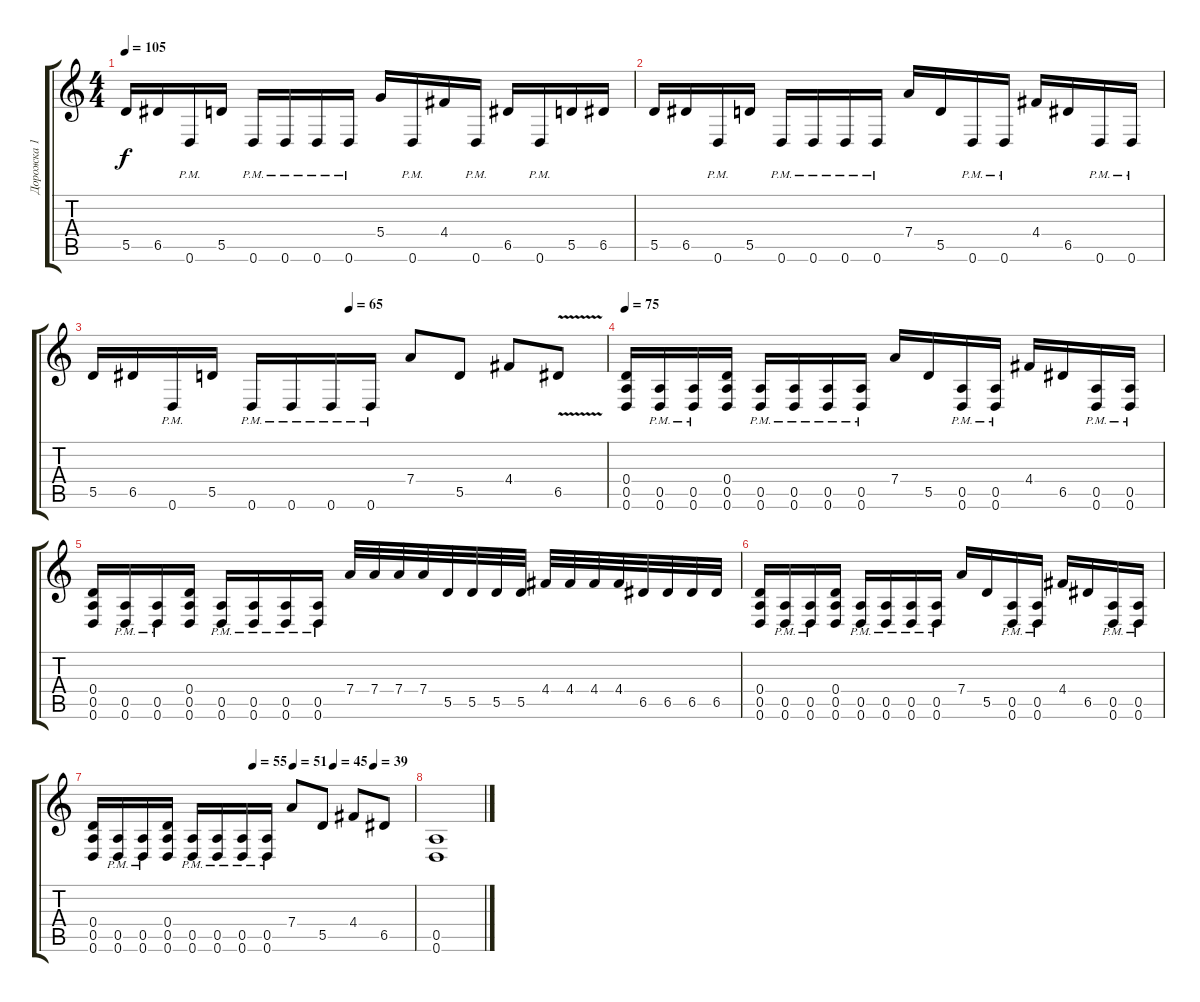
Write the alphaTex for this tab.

\track ("Дорожка 1" "Дорожка 1") {instrument distortionguitar}
\staff {score tabs}
\tuning (E4 B3 G3 D3 A2 D2) {hide}
\ts (4 4)
\tempo 105
\clef g2
\ks c
5.5.16{dy f} 6.5.16 0.6{pm}.16 5.5.16 0.6{pm}.16 0.6{pm}.16 0.6{pm}.16 0.6{pm}.16 5.4.16 0.6{pm}.16 4.4.16 0.6{pm}.16 6.5.16 0.6{pm}.16 5.5.16 6.5.16 |
5.5.16 6.5.16 0.6{pm}.16 5.5.16 0.6{pm}.16 0.6{pm}.16 0.6{pm}.16 0.6{pm}.16 7.4.16 5.5.16 0.6{pm}.16 0.6{pm}.16 4.4.16 6.5.16 0.6{pm}.16 0.6{pm}.16 |
\tempo (65 0.5)
5.5.16 6.5.16 0.6{pm}.16 5.5.16 0.6{pm}.16 0.6{pm}.16 0.6{pm}.16 0.6{pm}.16 7.4.8 5.5.8 4.4.8 6.5{v}.8 |
\tempo 75
(0.4 0.5 0.6).16 (0.5{pm} 0.6{pm}).16 (0.5{pm} 0.6{pm}).16 (0.4 0.5 0.6).16 (0.5{pm} 0.6{pm}).16 (0.5{pm} 0.6{pm}).16 (0.5{pm} 0.6{pm}).16 (0.5{pm} 0.6{pm}).16 7.4.16 5.5.16 (0.5{pm} 0.6{pm}).16 (0.5{pm} 0.6{pm}).16 4.4.16 6.5.16 (0.5{pm} 0.6{pm}).16 (0.5{pm} 0.6{pm}).16 |
(0.4 0.5 0.6).16 (0.5{pm} 0.6{pm}).16 (0.5{pm} 0.6{pm}).16 (0.4 0.5 0.6).16 (0.5{pm} 0.6{pm}).16 (0.5{pm} 0.6{pm}).16 (0.5{pm} 0.6{pm}).16 (0.5{pm} 0.6{pm}).16 7.4.32 7.4.32 7.4.32 7.4.32 5.5.32 5.5.32 5.5.32 5.5.32 4.4.32 4.4.32 4.4.32 4.4.32 6.5.32 6.5.32 6.5.32 6.5.32 |
(0.4 0.5 0.6).16 (0.5{pm} 0.6{pm}).16 (0.5{pm} 0.6{pm}).16 (0.4 0.5 0.6).16 (0.5{pm} 0.6{pm}).16 (0.5{pm} 0.6{pm}).16 (0.5{pm} 0.6{pm}).16 (0.5{pm} 0.6{pm}).16 7.4.16 5.5.16 (0.5{pm} 0.6{pm}).16 (0.5{pm} 0.6{pm}).16 4.4.16 6.5.16 (0.5{pm} 0.6{pm}).16 (0.5{pm} 0.6{pm}).16 |
\tempo (55 0.5)
\tempo (51 0.625)
\tempo (45 0.75)
\tempo (39 0.875)
(0.4 0.5 0.6).16 (0.5{pm} 0.6{pm}).16 (0.5{pm} 0.6{pm}).16 (0.4 0.5 0.6).16 (0.5{pm} 0.6{pm}).16 (0.5{pm} 0.6{pm}).16 (0.5{pm} 0.6{pm}).16 (0.5{pm} 0.6{pm}).16 7.4.8 5.5.8 4.4.8 6.5.8 |
(0.5 0.6).1{volume 2}
